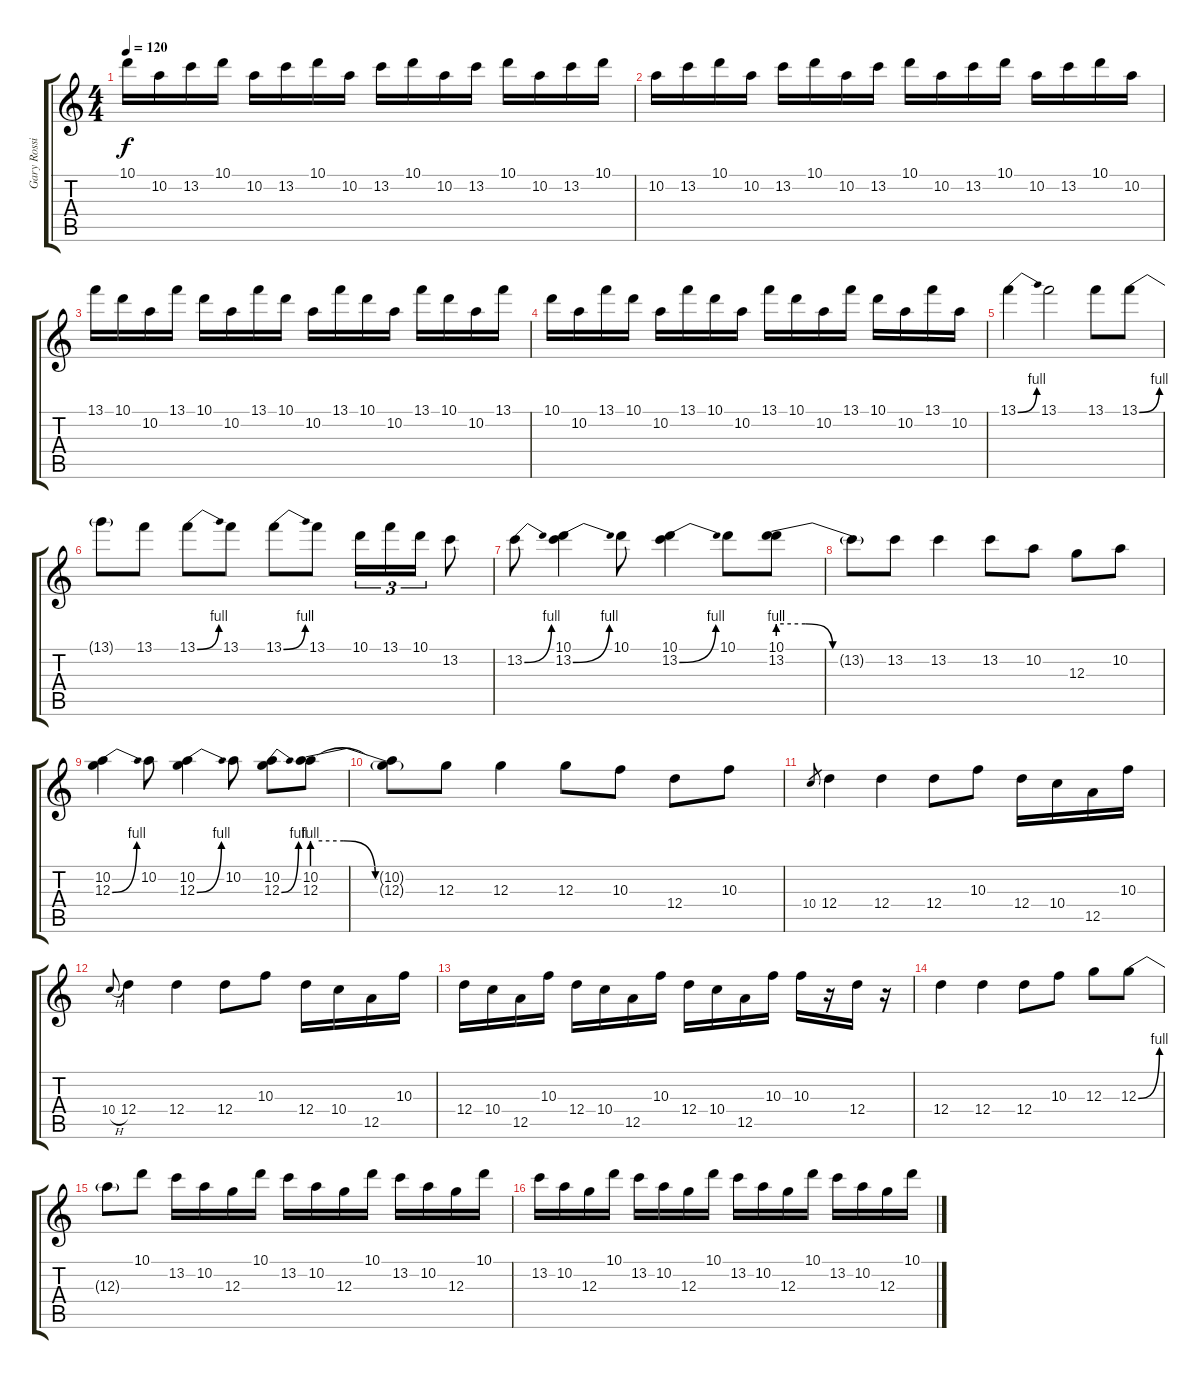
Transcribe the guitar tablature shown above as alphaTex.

\track ("Gary Rossingtron (Solos)" "Gary Rossi") {instrument overdrivenguitar}
\staff {score tabs}
\tuning (E4 B3 G3 D3 A2 E2) {hide}
\ts (4 4)
\tempo 120
\clef g2
\ks c
10.1.16{dy f} 10.2.16 13.2.16 10.1.16 10.2.16 13.2.16 10.1.16 10.2.16 13.2.16 10.1.16 10.2.16 13.2.16 10.1.16 10.2.16 13.2.16 10.1.16 |
10.2.16 13.2.16 10.1.16 10.2.16 13.2.16 10.1.16 10.2.16 13.2.16 10.1.16 10.2.16 13.2.16 10.1.16 10.2.16 13.2.16 10.1.16 10.2.16 |
13.1.16 10.1.16 10.2.16 13.1.16 10.1.16 10.2.16 13.1.16 10.1.16 10.2.16 13.1.16 10.1.16 10.2.16 13.1.16 10.1.16 10.2.16 13.1.16 |
10.1.16 10.2.16 13.1.16 10.1.16 10.2.16 13.1.16 10.1.16 10.2.16 13.1.16 10.1.16 10.2.16 13.1.16 10.1.16 10.2.16 13.1.16 10.2.16 |
13.1{be (bend 0 0 60 4)}.4 13.1.2 13.1.8 13.1{be (bend 0 0 60 4)}.8 |
13.1{t}.8 13.1.8 13.1{be (bend 0 0 60 4)}.8 13.1.8 13.1{be (bend 0 0 60 4)}.8 13.1.8 10.1.16{tu (3 2)} 13.1.16{tu (3 2)} 10.1.16{tu (3 2)} 13.2.8 |
13.2{be (bend 0 0 60 4)}.8 (10.1 13.2{be (bend 0 0 60 4)}).4 10.1.8 (10.1 13.2{be (bend 0 0 60 4)}).4 10.1.8 (10.1 13.2{be (custom 0 4 15 4 30 0 60 0)}).8 |
13.2{t}.8 13.2.8 13.2.4 13.2.8 10.2.8 12.3.8 10.2.8 |
(10.2 12.3{be (bend 0 0 60 4)}).4 10.2.8 (10.2 12.3{be (bend 0 0 60 4)}).4 10.2.8 (10.2 12.3{be (bend 0 0 60 4)}).8 (10.2 12.3{be (custom 0 4 15 4 30 0 60 0)}).8 |
(10.2{t} 12.3{t}).8 12.3.8 12.3.4 12.3.8 10.3.8 12.4.8 10.3.8 |
10.4.8{gr} 12.4.4 12.4.4 12.4.8 10.3.8 12.4.16 10.4.16 12.5.16 10.3.16 |
10.4{h}.8{gr onbeat} 12.4.4 12.4.4 12.4.8 10.3.8 12.4.16 10.4.16 12.5.16 10.3.16 |
12.4.16 10.4.16 12.5.16 10.3.16 12.4.16 10.4.16 12.5.16 10.3.16 12.4.16 10.4.16 12.5.16 10.3.16 10.3.16 r.16 12.4.16 r.16 |
12.4.4 12.4.4 12.4.8 10.3.8 12.3.8 12.3{be (bend 0 0 60 4)}.8 |
12.3{t}.8 10.1.8 13.2.16 10.2.16 12.3.16 10.1.16 13.2.16 10.2.16 12.3.16 10.1.16 13.2.16 10.2.16 12.3.16 10.1.16 |
13.2.16 10.2.16 12.3.16 10.1.16 13.2.16 10.2.16 12.3.16 10.1.16 13.2.16 10.2.16 12.3.16 10.1.16 13.2.16 10.2.16 12.3.16 10.1.16
